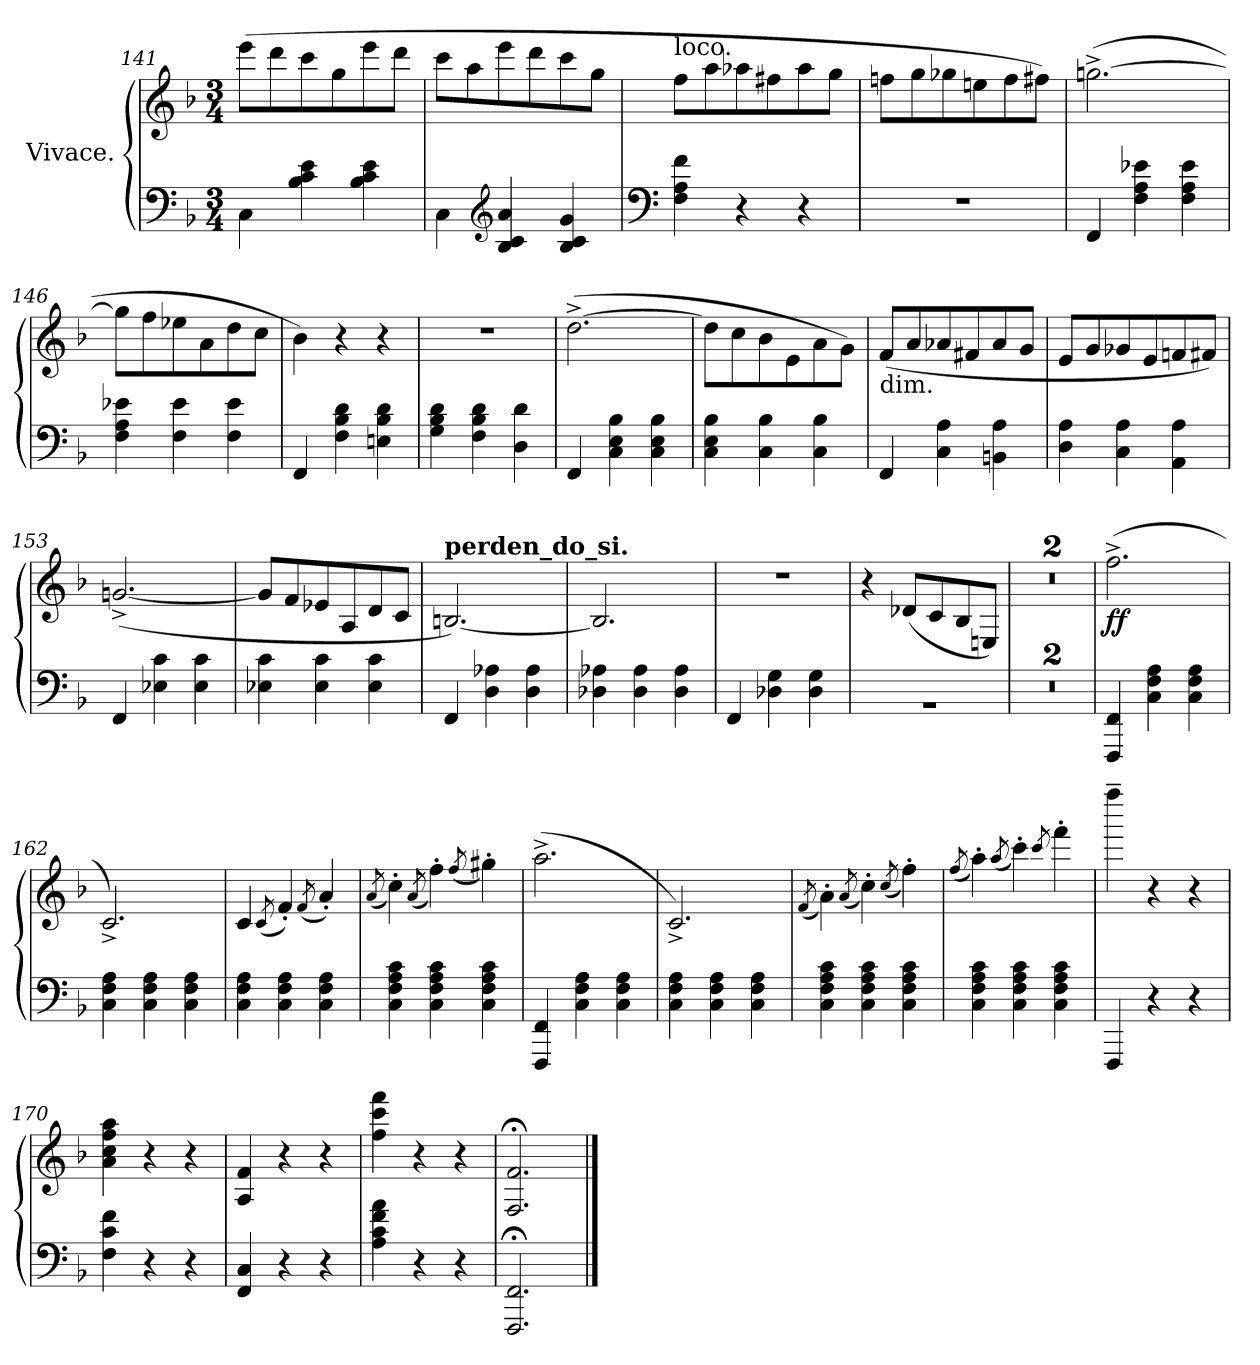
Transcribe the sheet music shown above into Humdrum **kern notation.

**kern	**kern	**dynam
*part1	*part1	*part1
*staff2	*staff1	*staff1/2
*I"Vivace.	*	*
*clefF4	*clefG2	*
*k[b-]	*k[b-]	*
*F:	*F:	*
*M3/4	*M3/4	*
=141	=141	=141
4C\	(>8eee\L	.
.	8ddd\	.
4B-\ 4c\ 4e\	8ccc\	.
.	8gg\	.
4B-\ 4c\ 4e\	8eee\	.
.	8ddd\J	.
=142	=142	=142
4C\	8ccc\L	.
.	8aa\	.
*clefG2	*	*
4B-/ 4c/ 4a/	8eee\	.
.	8ddd\	.
4B-/ 4c/ 4g/	8ccc\	.
.	8gg\J	.
!!LO:LB:g=z
=143	=143	=143
*clefF4	*	*
!	!LO:TX:a:t=loco.	!
4F\ 4A\ 4f\	8ff\L	.
.	8aa\	.
4r	8aa-X\	.
.	8ff#X\	.
4r	8aa-\	.
.	8gg\J	.
=144	=144	=144
2.rF	8ffn\L	.
.	8gg\	.
.	8gg-X\	.
.	8een\	.
.	8ff\	.
.	8ff#X\J)	.
=145	=145	=145
4FF/	(>[2.ggn^\	.
4F\ 4A\ 4e-X\	.	.
4F\ 4A\ 4e-\	.	.
=146	=146	=146
4F\ 4A\ 4e-X\	8gg\L]	.
.	8ff\	.
4F\ 4e-\	8ee-X\	.
.	8a\	.
4F\ 4e-\	8dd\	.
.	8cc\J	.
=147	=147	=147
4FF/	4b-\)	.
4F\ 4B-\ 4d\	4r	.
4En\ 4B-\ 4d\	4r	.
=148	=148	=148
4G\ 4B-\ 4d\	2.rdd	.
4F\ 4B-\ 4d\	.	.
4D\ 4d\	.	.
=149	=149	=149
4FF/	(>[2.dd^\	.
4C\ 4E\ 4B-\	.	.
4C\ 4E\ 4B-\	.	.
=150	=150	=150
4C\ 4E\ 4B-\	8dd\L]	.
.	8cc\	.
4C\ 4B-\	8b-\	.
.	8e\	.
4C\ 4B-\	8a\	.
.	8g\J)	.
!!LO:LB:g=z
=151	=151	=151
!	!LO:TX:b:t=dim.	!
4FF/	(<8f/L	.
.	8a/	.
4C\ 4A\	8a-X/	.
.	8f#X/	.
4BBn\ 4A\	8a-/	.
.	8g/J	.
=152	=152	=152
4D\ 4A\	8e/L	.
.	8g/	.
4C\ 4A\	8g-X/	.
.	8e/	.
4AA\ 4A\	8fn/	.
.	8f#X/J)	.
=153	=153	=153
4FF/	(>[2.gn^/	.
4E-X\ 4c\	.	.
4E-\ 4c\	.	.
=154	=154	=154
4E-X\ 4c\	8g/L]	.
.	8f/	.
4E-\ 4c\	8e-X/	.
.	8A/	.
4E-\ 4c\	8d/	.
.	8c/J	.
=155	=155	=155
!	!LO:TX:a:B:t=perden_do_si.	!
4FF/	[2.Bn/)	.
4D\ 4A-X\	.	.
4D\ 4A-\	.	.
=156	=156	=156
4D-X\ 4A-X\	2.B/]	.
4D-\ 4A-\	.	.
4D-\ 4A-\	.	.
=157	=157	=157
4FF/	2.rdd	.
4D-X\ 4G\	.	.
4D-\ 4G\	.	.
!!LO:LB:g=z
=158	=158	=158
2.rBB	4r	.
.	(<8d-X/L	.
.	8c/	.
.	8B-/	.
.	8En/J)	.
=159	=159	=159
2.rF	2.r	.
=160	=160	=160
2.rF	2.r	.
=161	=161	=161
!	!	!LO:DY:b
4FFF/ 4FF/	(>2.ff^\	ff
4C\ 4F\ 4A\	.	.
4C\ 4F\ 4A\	.	.
=162	=162	=162
4C\ 4F\ 4A\	2.c^/)	.
4C\ 4F\ 4A\	.	.
4C\ 4F\ 4A\	.	.
=163	=163	=163
4C\ 4F\ 4A\	4c/	.
.	(<8qc/	.
4C\ 4F\ 4A\	4f'/)	.
.	(<8qf/	.
4C\ 4F\ 4A\	4a'/)	.
=164	=164	=164
.	(<8qa/	.
4C\ 4F\ 4A\ 4c\	4cc'\)	.
.	(<8qa/	.
4C\ 4F\ 4A\ 4c\	4ff'\)	.
.	(<8qff/	.
4C\ 4F\ 4A\ 4c\	4gg#X'\)	.
=165	=165	=165
4FFF/ 4FF/	(>2.aa^\	.
4C\ 4F\ 4A\	.	.
4C\ 4F\ 4A\	.	.
=166	=166	=166
4C\ 4F\ 4A\	2.c^/)	.
4C\ 4F\ 4A\	.	.
4C\ 4F\ 4A\	.	.
!!LO:LB:g=z
=167	=167	=167
.	(<8qf/	.
4C\ 4F\ 4A\ 4c\	4a'\)	.
.	(<8qa/	.
4C\ 4F\ 4A\ 4c\	4cc'\)	.
.	(<8qcc/	.
4C\ 4F\ 4A\ 4c\	4ff'\)	.
=168	=168	=168
.	(<8qff/	.
4C\ 4F\ 4A\ 4c\	4aa'\)	.
.	(<8qaa/	.
4C\ 4F\ 4A\ 4c\	4ccc'\)	.
.	8qccc/	.
4C\ 4F\ 4A\ 4c\	4fff'\	.
=169	=169	=169
4FFF/	4ffff~\	.
4r	4r	.
4r	4r	.
=170	=170	=170
4F\ 4c\ 4f\	4a\ 4cc\ 4ff\ 4aa\	.
4r	4r	.
4r	4r	.
=171	=171	=171
4FF/ 4C/	4A/ 4f/	.
4r	4r	.
4r	4r	.
=172	=172	=172
4A\ 4c\ 4f\ 4a\	4ff\ 4ccc\ 4fff\	.
4r	4r	.
4r	4r	.
=173	=173	=173
2.FFF/; 2.FF/;	2.F/; 2.f/;	.
==	==	==
*-	*-	*-
